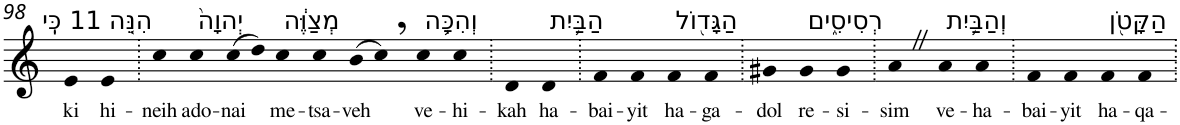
**kern	**text
*part1	*part1
*staff1	*staff1
*I"Piano	*
*I'Pno	*
!!LO:PB:g=z
*clefG2	*
*k[]	*
=98	=98
!LO:TX:a:t=11 כִּֽי	!
!	!LO:LY:b
4e	ki
!LO:TX:a:t=הִנֵּ֤ה	!
!	!LO:LY:b
4e	hi-
=99.	=99.
!	!LO:LY:b
4cc	-neih
!LO:TX:a:t=יְהוָה֙	!
!	!LO:LY:b
4cc	ado-
!	!LO:LY:b
(>8cc	-nai
8dd)	.
!LO:TX:a:t=מְצַוֶּ֔ה	!
!	!LO:LY:b
4cc	me-
!	!LO:LY:b
4cc	-tsa-
!	!LO:LY:b
(>8b	-veh
8cc,)	.
!LO:TX:a:t=וְהִכָּ֛ה	!
!	!LO:LY:b
4cc	ve-
!	!LO:LY:b
4cc	-hi-
=100.	=100.
!	!LO:LY:b
4d	-kah
!LO:TX:a:t=הַבַּ֥יִת	!
!	!LO:LY:b
4d	ha-
=101.	=101.
!	!LO:LY:b
4f	-bai-
!	!LO:LY:b
4f	-yit
!LO:TX:a:t=הַגָּד֖וֹל	!
!	!LO:LY:b
4f	ha-
!	!LO:LY:b
4f	-ga-
=102.	=102.
!	!LO:LY:b
4g#X	-dol
!LO:TX:a:t=רְסִיסִ֑ים	!
!	!LO:LY:b
4g#	re-
!	!LO:LY:b
4g#	-si-
=103.	=103.
!	!LO:LY:b
4aZ	-sim
!LO:TX:a:t=וְהַבַּ֥יִת	!
!	!LO:LY:b
4a	ve-
!	!LO:LY:b
4a	-ha-
=104.	=104.
!	!LO:LY:b
4f	-bai-
!	!LO:LY:b
4f	-yit
!LO:TX:a:t=הַקָּטֹ֖ן	!
!	!LO:LY:b
4f	ha-
!	!LO:LY:b
4f	-qa-
=.	=.
*-	*-
